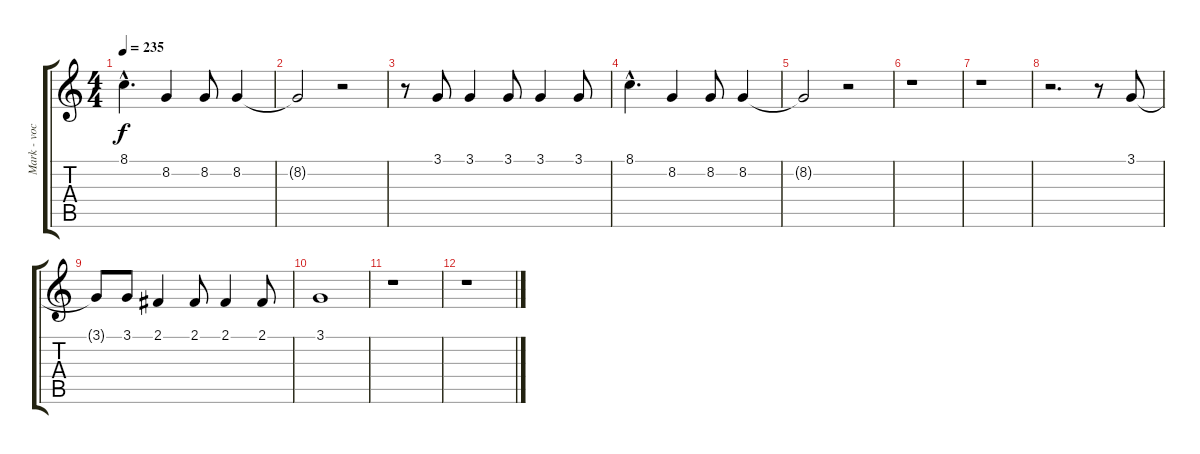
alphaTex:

\track ("Mark - vocal 2" "Mark - voc") {instrument choiraahs}
\staff {score tabs}
\tuning (E4 B3 G3 D3 A2 E2) {hide}
\ts (4 4)
\tempo 235
\clef g2
\ks c
8.1{hac}.4{d dy f} 8.2.4 8.2.8 8.2.4 |
8.2{t}.2 r.2 |
r.8 3.1.8 3.1.4 3.1.8 3.1.4 3.1.8 |
8.1{hac}.4{d} 8.2.4 8.2.8 8.2.4 |
8.2{t}.2 r.2 |
r.1 |
r.1 |
r.2{d} r.8 3.1.8 |
3.1{t}.8 3.1.8 2.1.4 2.1.8 2.1.4 2.1.8 |
3.1.1 |
r.1 |
r.1
